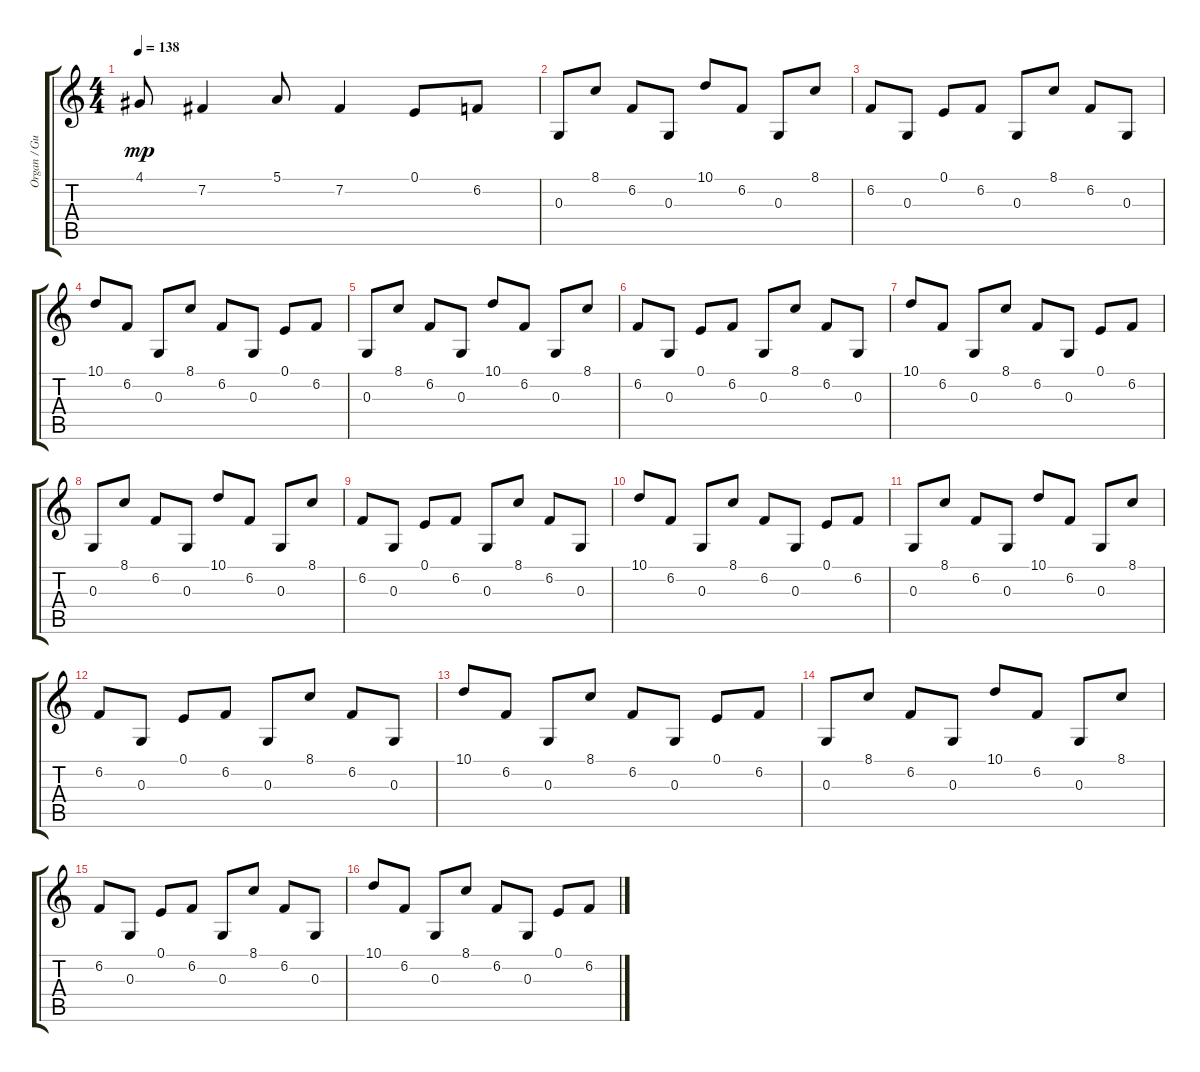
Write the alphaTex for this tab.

\track ("Organ / Guitar" "Organ / Gu") {instrument frenchhorn}
\staff {score tabs}
\tuning (E4 B3 G3 D3 A2 E2) {hide}
\ts (4 4)
\tempo 138
\clef g2
\ks c
4.1.8{dy mp} 7.2.4 5.1.8 7.2.4 0.1.8 6.2.8 |
0.3.8 8.1.8 6.2.8 0.3.8 10.1.8 6.2.8 0.3.8 8.1.8 |
6.2.8 0.3.8 0.1.8 6.2.8 0.3.8 8.1.8 6.2.8 0.3.8 |
10.1.8 6.2.8 0.3.8 8.1.8 6.2.8 0.3.8 0.1.8 6.2.8 |
0.3.8 8.1.8 6.2.8 0.3.8 10.1.8 6.2.8 0.3.8 8.1.8 |
6.2.8 0.3.8 0.1.8 6.2.8 0.3.8 8.1.8 6.2.8 0.3.8 |
10.1.8 6.2.8 0.3.8 8.1.8 6.2.8 0.3.8 0.1.8 6.2.8 |
0.3.8 8.1.8 6.2.8 0.3.8 10.1.8 6.2.8 0.3.8 8.1.8 |
6.2.8 0.3.8 0.1.8 6.2.8 0.3.8 8.1.8 6.2.8 0.3.8 |
10.1.8 6.2.8 0.3.8 8.1.8 6.2.8 0.3.8 0.1.8 6.2.8 |
0.3.8 8.1.8 6.2.8 0.3.8 10.1.8 6.2.8 0.3.8 8.1.8 |
6.2.8 0.3.8 0.1.8 6.2.8 0.3.8 8.1.8 6.2.8 0.3.8 |
10.1.8 6.2.8 0.3.8 8.1.8 6.2.8 0.3.8 0.1.8 6.2.8 |
0.3.8 8.1.8 6.2.8 0.3.8 10.1.8 6.2.8 0.3.8 8.1.8 |
6.2.8 0.3.8 0.1.8 6.2.8 0.3.8 8.1.8 6.2.8 0.3.8 |
10.1.8 6.2.8 0.3.8 8.1.8 6.2.8 0.3.8 0.1.8 6.2.8
